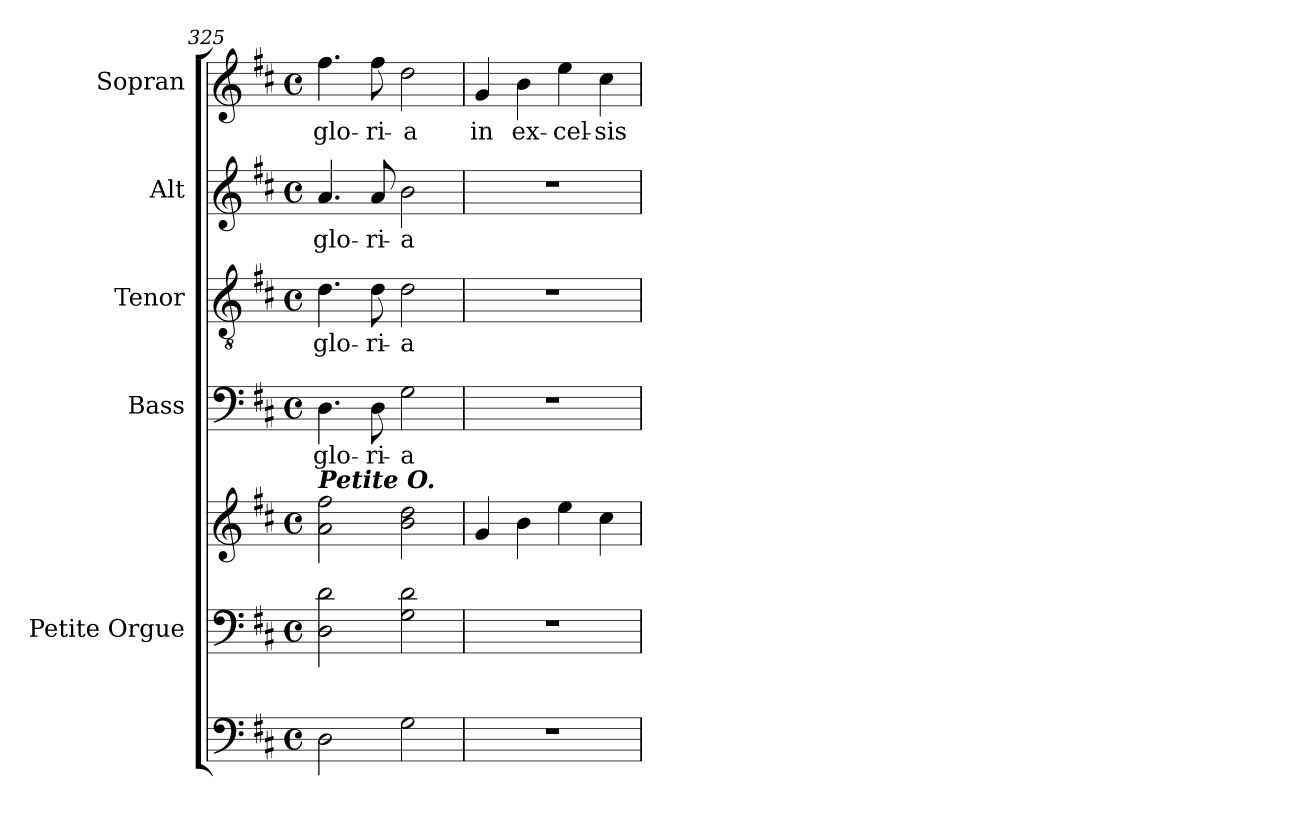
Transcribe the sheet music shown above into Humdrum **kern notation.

**kern	**kern	**kern	**kern	**text	**kern	**text	**kern	**text	**kern	**text
*part6	*part5	*part5	*part4	*part4	*part3	*part3	*part2	*part2	*part1	*part1
*staff7	*staff6	*staff5	*staff4	*staff4	*staff3	*staff3	*staff2	*staff2	*staff1	*staff1
*	*I"Petite Orgue	*	*I"Bass	*	*I"Tenor	*	*I"Alt	*	*I"Sopran	*
*	*I'Org. 1	*	*I'B.	*	*I'T.	*	*I'A.	*	*I'S.	*
*clefF4	*clefF4	*clefG2	*clefF4	*	*clefGv2	*	*clefG2	*	*clefG2	*
*k[f#c#]	*k[f#c#]	*k[f#c#]	*k[f#c#]	*	*k[f#c#]	*	*k[f#c#]	*	*k[f#c#]	*
*D:	*D:	*D:	*D:	*	*D:	*	*D:	*	*D:	*
*M4/4	*M4/4	*M4/4	*M4/4	*	*M4/4	*	*M4/4	*	*M4/4	*
*met(c)	*met(c)	*met(c)	*met(c)	*	*met(c)	*	*met(c)	*	*met(c)	*
=325	=325	=325	=325	=325	=325	=325	=325	=325	=325	=325
!	!	!LO:TX:a:Bi:t=Petite O.	!	!	!	!	!	!	!	!
!	!	!	!	!LO:LY:b	!	!LO:LY:b	!	!LO:LY:b	!	!LO:LY:b
2D\	2D\ 2d\	2a\ 2ff#\	4.D\	glo-	4.d\	glo-	4.a/	glo-	4.ff#\	glo-
!	!	!	!	!LO:LY:b	!	!LO:LY:b	!	!LO:LY:b	!	!LO:LY:b
.	.	.	8D\	-ri-	8d\	-ri-	8a/	-ri-	8ff#\	-ri-
!	!	!	!	!LO:LY:b	!	!LO:LY:b	!	!LO:LY:b	!	!LO:LY:b
2G\	2G\ 2d\	2b\ 2dd\	2G\	-a	2d\	-a	2b\	-a	2dd\	-a
=326	=326	=326	=326	=326	=326	=326	=326	=326	=326	=326
!	!	!	!	!	!	!	!	!	!	!LO:LY:b
1r	1r	4g/	1r	.	1r	.	1r	.	4g/	in
!	!	!	!	!	!	!	!	!	!	!LO:LY:b
.	.	4b\	.	.	.	.	.	.	4b\	ex-
!	!	!	!	!	!	!	!	!	!	!LO:LY:b
.	.	4ee\	.	.	.	.	.	.	4ee\	-cel-
!	!	!	!	!	!	!	!	!	!	!LO:LY:b
.	.	4cc#\	.	.	.	.	.	.	4cc#\	-sis
=	=	=	=	=	=	=	=	=	=	=
*-	*-	*-	*-	*-	*-	*-	*-	*-	*-	*-
